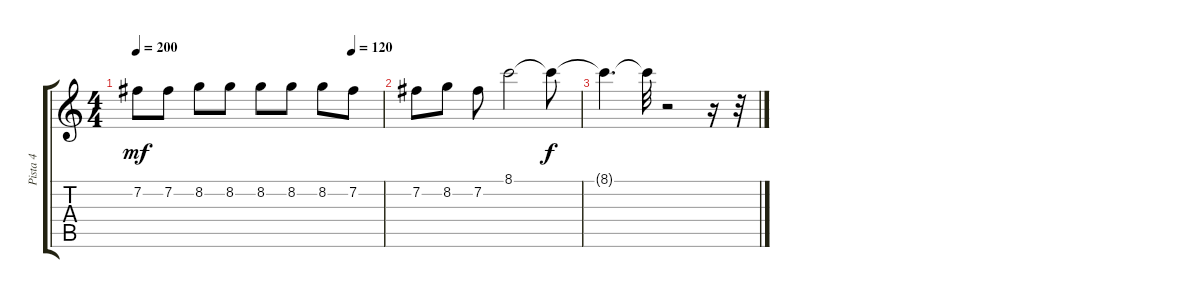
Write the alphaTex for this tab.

\track ("Pista 4" "Pista 4") {instrument overdrivenguitar}
\staff {score tabs}
\tuning (E4 B3 G3 D3 A2 E2) {hide}
\ts (4 4)
\tempo 200
\tempo (120 0.875)
\clef g2
\ks c
7.2.8{dy mf} 7.2.8 8.2.8 8.2.8 8.2.8 8.2.8 8.2.8 7.2.8 |
7.2.8 8.2.8 7.2.8 8.1.2 8.1{t}.8{dy f} |
8.1{t}.4{d} 8.1{t}.32 r.2 r.16 r.32
